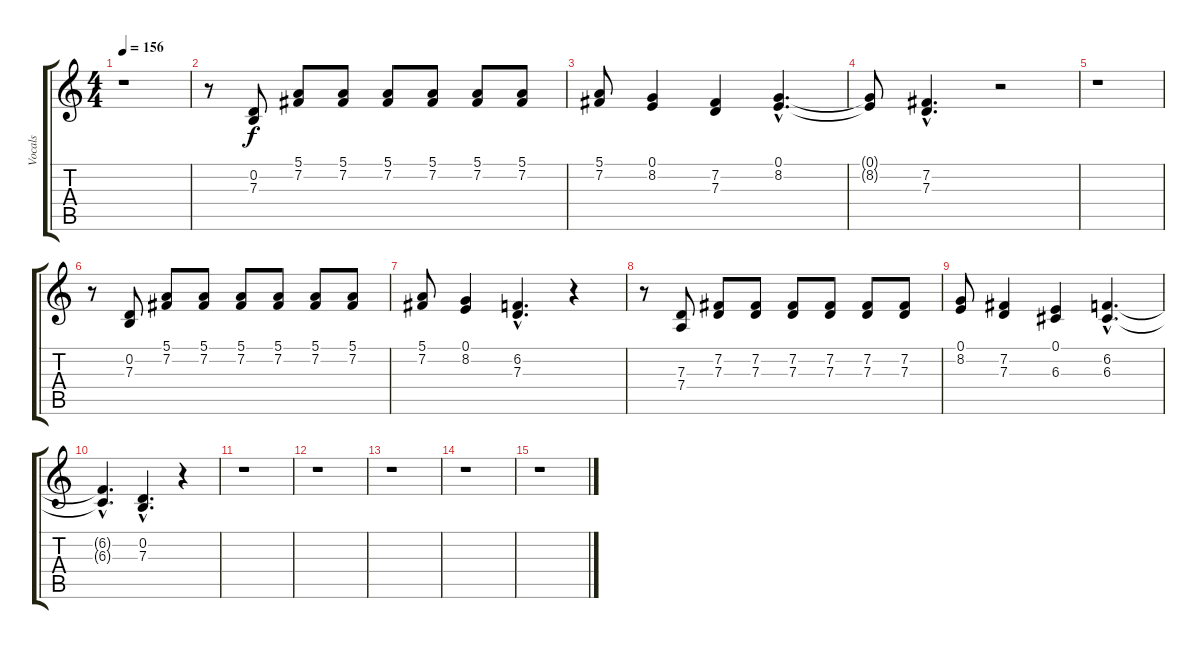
\track ("Vocals" "Vocals") {instrument altosax}
\staff {score tabs}
\tuning (E4 B3 G3 D3 A2 E2) {hide}
\ts (4 4)
\tempo 156
\clef g2
\ks c
r.1{dy f} |
r.8 (0.2 7.3).8 (5.1 7.2).8 (5.1 7.2).8 (5.1 7.2).8 (5.1 7.2).8 (5.1 7.2).8 (5.1 7.2).8 |
(5.1 7.2).8 (0.1 8.2).4 (7.2 7.3).4 (0.1{hac} 8.2{hac}).4{d} |
(0.1{t} 8.2{t}).8 (7.2{hac} 7.3{hac}).4{d} r.2 |
r.1 |
r.8 (0.2 7.3).8 (5.1 7.2).8 (5.1 7.2).8 (5.1 7.2).8 (5.1 7.2).8 (5.1 7.2).8 (5.1 7.2).8 |
(5.1 7.2).8 (0.1 8.2).4 (6.2{hac} 7.3{hac}).4{d} r.4 |
r.8 (7.3 7.4).8 (7.2 7.3).8 (7.2 7.3).8 (7.2 7.3).8 (7.2 7.3).8 (7.2 7.3).8 (7.2 7.3).8 |
(0.1 8.2).8 (7.2 7.3).4 (0.1 6.3).4 (6.2{hac} 6.3{hac}).4{d} |
(6.2{hac t} 6.3{hac t}).4{d} (0.2{hac} 7.3{hac}).4{d} r.4 |
r.1 |
r.1 |
r.1 |
r.1 |
r.1
